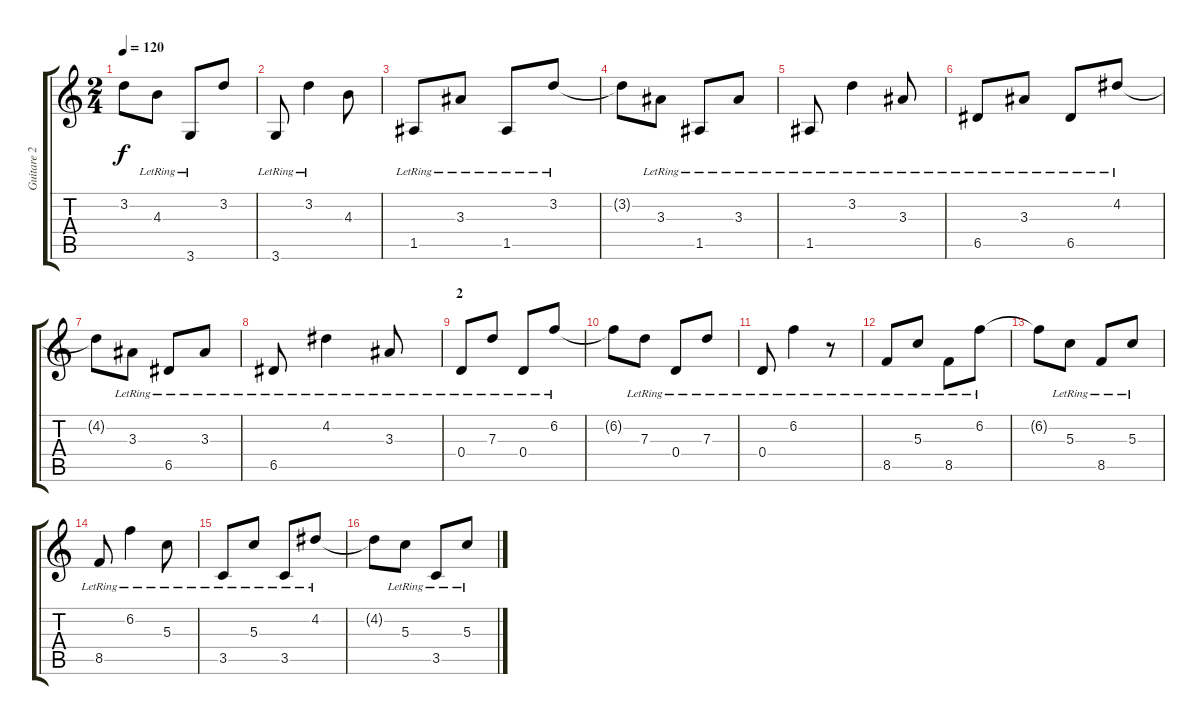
\track ("Guitare 2" "Guitare 2") {instrument electricguitarclean}
\staff {score tabs}
\tuning (E4 B3 G3 D3 A2 E2) {hide}
\ts (2 4)
\tempo 120
\clef g2
\ks c
3.2{t}.8{dy f} 4.3{lr}.8 3.6{lr}.8 3.2.8 |
3.6{lr}.8 3.2{lr}.4 4.3.8 |
1.5{lr}.8 3.3{lr}.8 1.5{lr}.8 3.2{lr}.8 |
3.2{t}.8 3.3{lr}.8 1.5{lr}.8 3.3{lr}.8 |
1.5{lr}.8 3.2{lr}.4 3.3{lr}.8 |
6.5{lr}.8 3.3{lr}.8 6.5{lr}.8 4.2{lr}.8 |
4.2{t}.8 3.3{lr}.8 6.5{lr}.8 3.3{lr}.8 |
6.5{lr}.8 4.2{lr}.4 3.3{lr}.8 |
\section ("" "2")
0.4{lr}.8 7.3{lr}.8 0.4{lr}.8 6.2{lr}.8 |
6.2{t}.8 7.3{lr}.8 0.4{lr}.8 7.3{lr}.8 |
0.4{lr}.8 6.2{lr}.4 r.8 |
8.5{lr}.8 5.3{lr}.8 8.5{lr}.8 6.2{lr}.8 |
6.2{t}.8 5.3{lr}.8 8.5{lr}.8 5.3{lr}.8 |
8.5{lr}.8 6.2{lr}.4 5.3{lr}.8 |
3.5{lr}.8 5.3{lr}.8 3.5{lr}.8 4.2{lr}.8 |
4.2{t}.8 5.3{lr}.8 3.5{lr}.8 5.3{lr}.8
